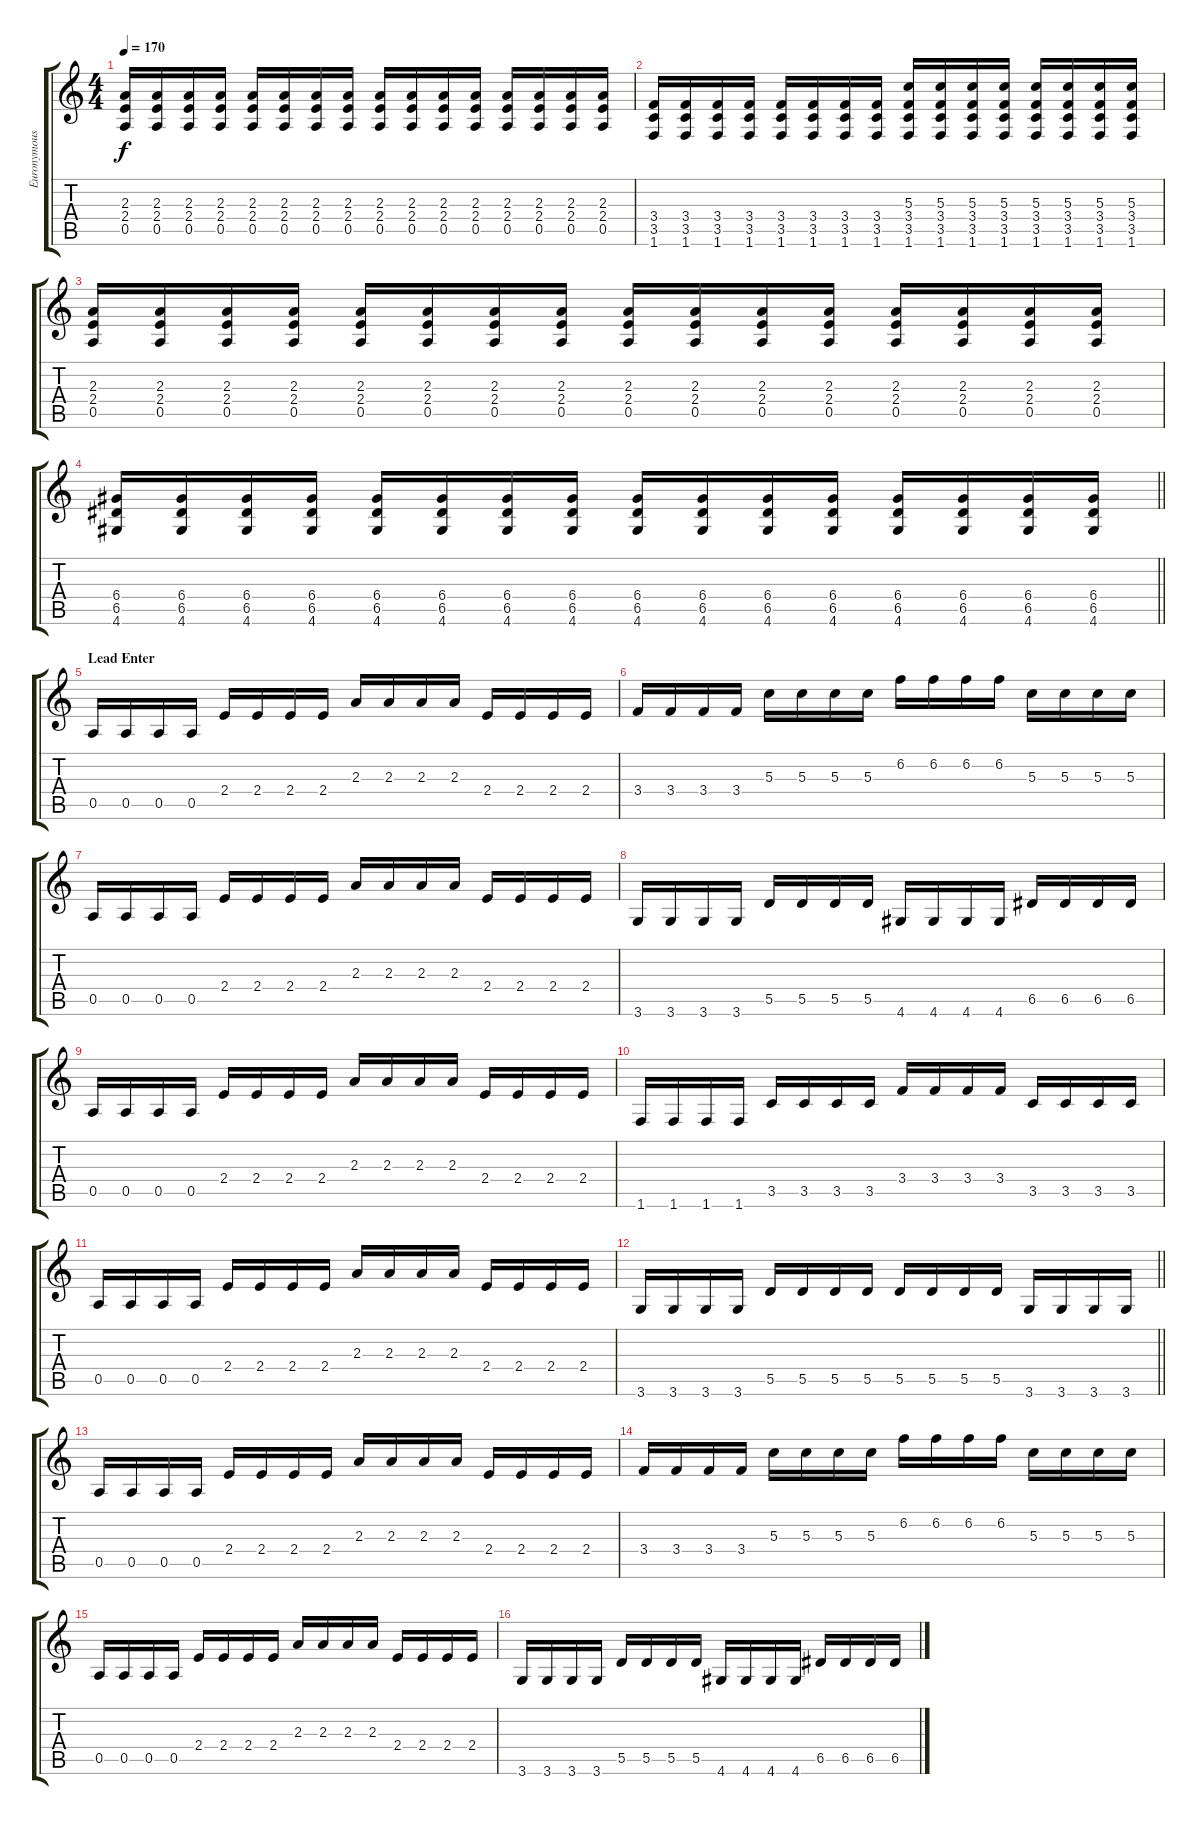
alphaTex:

\track ("Euronymous" "Euronymous") {instrument distortionguitar}
\staff {score tabs}
\tuning (E4 B3 G3 D3 A2 E2) {hide}
\ts (4 4)
\tempo 170
\clef g2
\ks c
(2.3 2.4 0.5).16{dy f} (2.3 2.4 0.5).16 (2.3 2.4 0.5).16 (2.3 2.4 0.5).16 (2.3 2.4 0.5).16 (2.3 2.4 0.5).16 (2.3 2.4 0.5).16 (2.3 2.4 0.5).16 (2.3 2.4 0.5).16 (2.3 2.4 0.5).16 (2.3 2.4 0.5).16 (2.3 2.4 0.5).16 (2.3 2.4 0.5).16 (2.3 2.4 0.5).16 (2.3 2.4 0.5).16 (2.3 2.4 0.5).16 |
(3.4 3.5 1.6).16 (3.4 3.5 1.6).16 (3.4 3.5 1.6).16 (3.4 3.5 1.6).16 (3.4 3.5 1.6).16 (3.4 3.5 1.6).16 (3.4 3.5 1.6).16 (3.4 3.5 1.6).16 (5.3 3.4 3.5 1.6).16 (5.3 3.4 3.5 1.6).16 (5.3 3.4 3.5 1.6).16 (5.3 3.4 3.5 1.6).16 (5.3 3.4 3.5 1.6).16 (5.3 3.4 3.5 1.6).16 (5.3 3.4 3.5 1.6).16 (5.3 3.4 3.5 1.6).16 |
(2.3 2.4 0.5).16 (2.3 2.4 0.5).16 (2.3 2.4 0.5).16 (2.3 2.4 0.5).16 (2.3 2.4 0.5).16 (2.3 2.4 0.5).16 (2.3 2.4 0.5).16 (2.3 2.4 0.5).16 (2.3 2.4 0.5).16 (2.3 2.4 0.5).16 (2.3 2.4 0.5).16 (2.3 2.4 0.5).16 (2.3 2.4 0.5).16 (2.3 2.4 0.5).16 (2.3 2.4 0.5).16 (2.3 2.4 0.5).16 |
\barLineRight lightlight
(6.4 6.5 4.6).16 (6.4 6.5 4.6).16 (6.4 6.5 4.6).16 (6.4 6.5 4.6).16 (6.4 6.5 4.6).16 (6.4 6.5 4.6).16 (6.4 6.5 4.6).16 (6.4 6.5 4.6).16 (6.4 6.5 4.6).16 (6.4 6.5 4.6).16 (6.4 6.5 4.6).16 (6.4 6.5 4.6).16 (6.4 6.5 4.6).16 (6.4 6.5 4.6).16 (6.4 6.5 4.6).16 (6.4 6.5 4.6).16 |
\section ("" "Lead Enter")
0.5.16 0.5.16 0.5.16 0.5.16 2.4.16 2.4.16 2.4.16 2.4.16 2.3.16 2.3.16 2.3.16 2.3.16 2.4.16 2.4.16 2.4.16 2.4.16 |
3.4.16 3.4.16 3.4.16 3.4.16 5.3.16 5.3.16 5.3.16 5.3.16 6.2.16 6.2.16 6.2.16 6.2.16 5.3.16 5.3.16 5.3.16 5.3.16 |
0.5.16 0.5.16 0.5.16 0.5.16 2.4.16 2.4.16 2.4.16 2.4.16 2.3.16 2.3.16 2.3.16 2.3.16 2.4.16 2.4.16 2.4.16 2.4.16 |
3.6.16 3.6.16 3.6.16 3.6.16 5.5.16 5.5.16 5.5.16 5.5.16 4.6.16 4.6.16 4.6.16 4.6.16 6.5.16 6.5.16 6.5.16 6.5.16 |
0.5.16 0.5.16 0.5.16 0.5.16 2.4.16 2.4.16 2.4.16 2.4.16 2.3.16 2.3.16 2.3.16 2.3.16 2.4.16 2.4.16 2.4.16 2.4.16 |
1.6.16 1.6.16 1.6.16 1.6.16 3.5.16 3.5.16 3.5.16 3.5.16 3.4.16 3.4.16 3.4.16 3.4.16 3.5.16 3.5.16 3.5.16 3.5.16 |
0.5.16 0.5.16 0.5.16 0.5.16 2.4.16 2.4.16 2.4.16 2.4.16 2.3.16 2.3.16 2.3.16 2.3.16 2.4.16 2.4.16 2.4.16 2.4.16 |
\barLineRight lightlight
3.6.16 3.6.16 3.6.16 3.6.16 5.5.16 5.5.16 5.5.16 5.5.16 5.5.16 5.5.16 5.5.16 5.5.16 3.6.16 3.6.16 3.6.16 3.6.16 |
0.5.16 0.5.16 0.5.16 0.5.16 2.4.16 2.4.16 2.4.16 2.4.16 2.3.16 2.3.16 2.3.16 2.3.16 2.4.16 2.4.16 2.4.16 2.4.16 |
3.4.16 3.4.16 3.4.16 3.4.16 5.3.16 5.3.16 5.3.16 5.3.16 6.2.16 6.2.16 6.2.16 6.2.16 5.3.16 5.3.16 5.3.16 5.3.16 |
0.5.16 0.5.16 0.5.16 0.5.16 2.4.16 2.4.16 2.4.16 2.4.16 2.3.16 2.3.16 2.3.16 2.3.16 2.4.16 2.4.16 2.4.16 2.4.16 |
3.6.16 3.6.16 3.6.16 3.6.16 5.5.16 5.5.16 5.5.16 5.5.16 4.6.16 4.6.16 4.6.16 4.6.16 6.5.16 6.5.16 6.5.16 6.5.16
